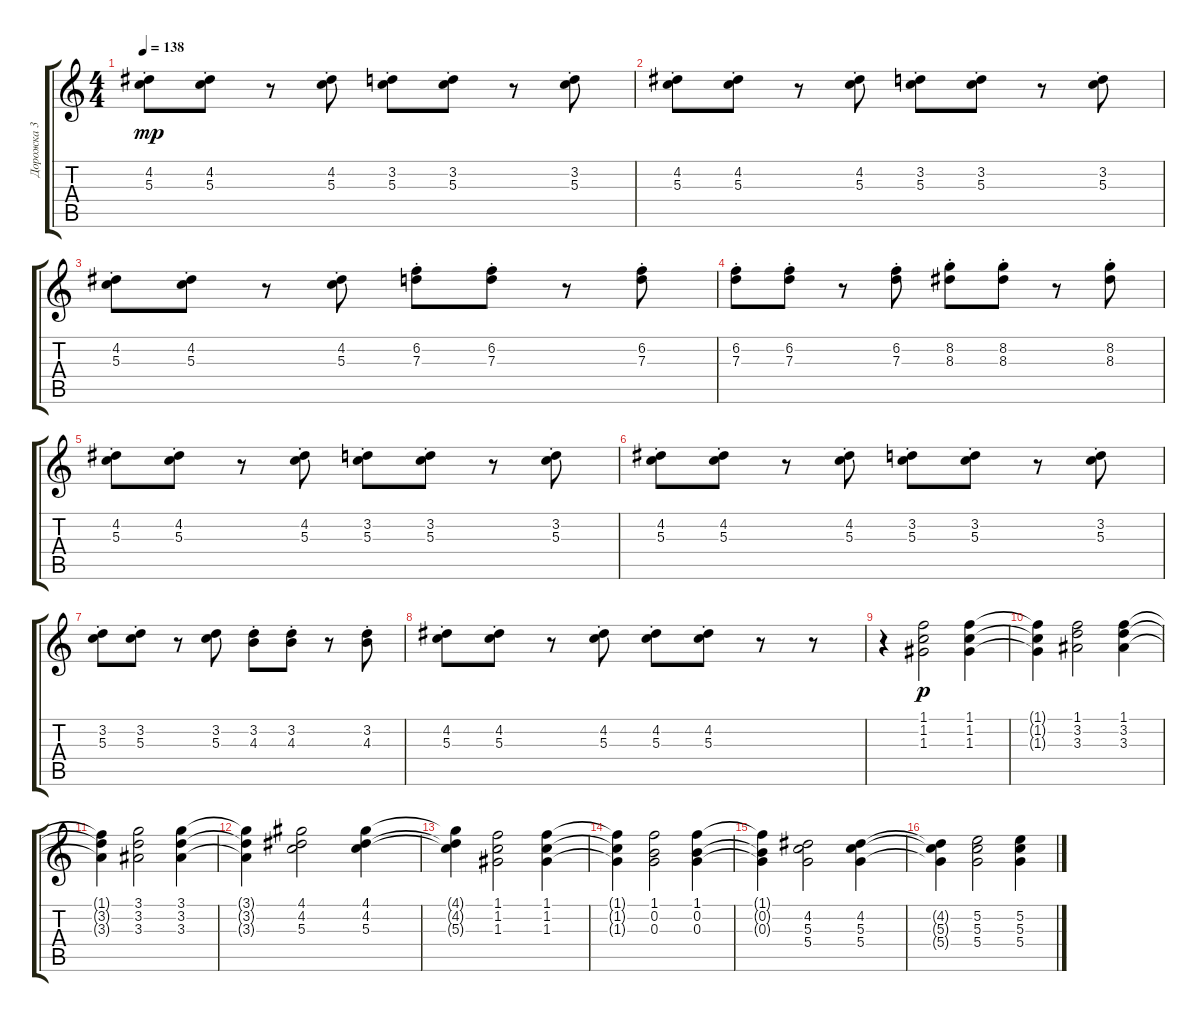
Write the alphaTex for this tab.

\track ("Дорожка 3" "Дорожка 3") {instrument electricguitarclean}
\staff {score tabs}
\tuning (E4 B3 G3 D3 A2 E2) {hide}
\ts (4 4)
\tempo 138
\clef g2
\ks c
(4.2{st} 5.3{st}).8{dy mp instrument electricguitarclean} (4.2{st} 5.3{st}).8 r.8 (4.2{st} 5.3{st}).8 (3.2{st} 5.3{st}).8 (3.2{st} 5.3{st}).8 r.8 (3.2{st} 5.3{st}).8 |
(4.2{st} 5.3{st}).8 (4.2{st} 5.3{st}).8 r.8 (4.2{st} 5.3{st}).8 (3.2{st} 5.3{st}).8 (3.2{st} 5.3{st}).8 r.8 (3.2{st} 5.3{st}).8 |
(4.2{st} 5.3{st}).8 (4.2{st} 5.3{st}).8 r.8 (4.2{st} 5.3{st}).8 (6.2{st} 7.3{st}).8 (6.2{st} 7.3{st}).8 r.8 (6.2{st} 7.3{st}).8 |
(6.2{st} 7.3{st}).8 (6.2{st} 7.3{st}).8 r.8 (6.2{st} 7.3{st}).8 (8.2{st} 8.3{st}).8 (8.2{st} 8.3{st}).8 r.8 (8.2{st} 8.3{st}).8 |
(4.2{st} 5.3{st}).8 (4.2{st} 5.3{st}).8 r.8 (4.2{st} 5.3{st}).8 (3.2{st} 5.3{st}).8 (3.2{st} 5.3{st}).8 r.8 (3.2{st} 5.3{st}).8 |
(4.2{st} 5.3{st}).8 (4.2{st} 5.3{st}).8 r.8 (4.2{st} 5.3{st}).8 (3.2{st} 5.3{st}).8 (3.2{st} 5.3{st}).8 r.8 (3.2{st} 5.3{st}).8 |
(3.2{st} 5.3{st}).8 (3.2{st} 5.3{st}).8 r.8 (3.2 5.3).8 (3.2{st} 4.3{st}).8 (3.2{st} 4.3{st}).8 r.8 (3.2{st} 4.3{st}).8 |
(4.2{st} 5.3{st}).8 (4.2{st} 5.3{st}).8 r.8 (4.2{st} 5.3{st}).8 (4.2{st} 5.3{st}).8 (4.2{st} 5.3{st}).8 r.8 r.8 |
r.4 (1.1 1.2 1.3).2{dy p} (1.1 1.2 1.3).4 |
(1.1{t} 1.2{t} 1.3{t}).4 (1.1 3.2 3.3).2 (1.1 3.2 3.3).4 |
(1.1{t} 3.2{t} 3.3{t}).4 (3.1 3.2 3.3).2 (3.1 3.2 3.3).4 |
(3.1{t} 3.2{t} 3.3{t}).4 (4.1 4.2 5.3).2 (4.1 4.2 5.3).4 |
(4.1{t} 4.2{t} 5.3{t}).4 (1.1 1.2 1.3).2 (1.1 1.2 1.3).4 |
(1.1{t} 1.2{t} 1.3{t}).4 (1.1 0.2 0.3).2 (1.1 0.2 0.3).4 |
(1.1{t} 0.2{t} 0.3{t}).4 (4.2 5.3 5.4).2 (4.2 5.3 5.4).4 |
(4.2{t} 5.3{t} 5.4{t}).4 (5.2 5.3 5.4).2 (5.2 5.3 5.4).4
